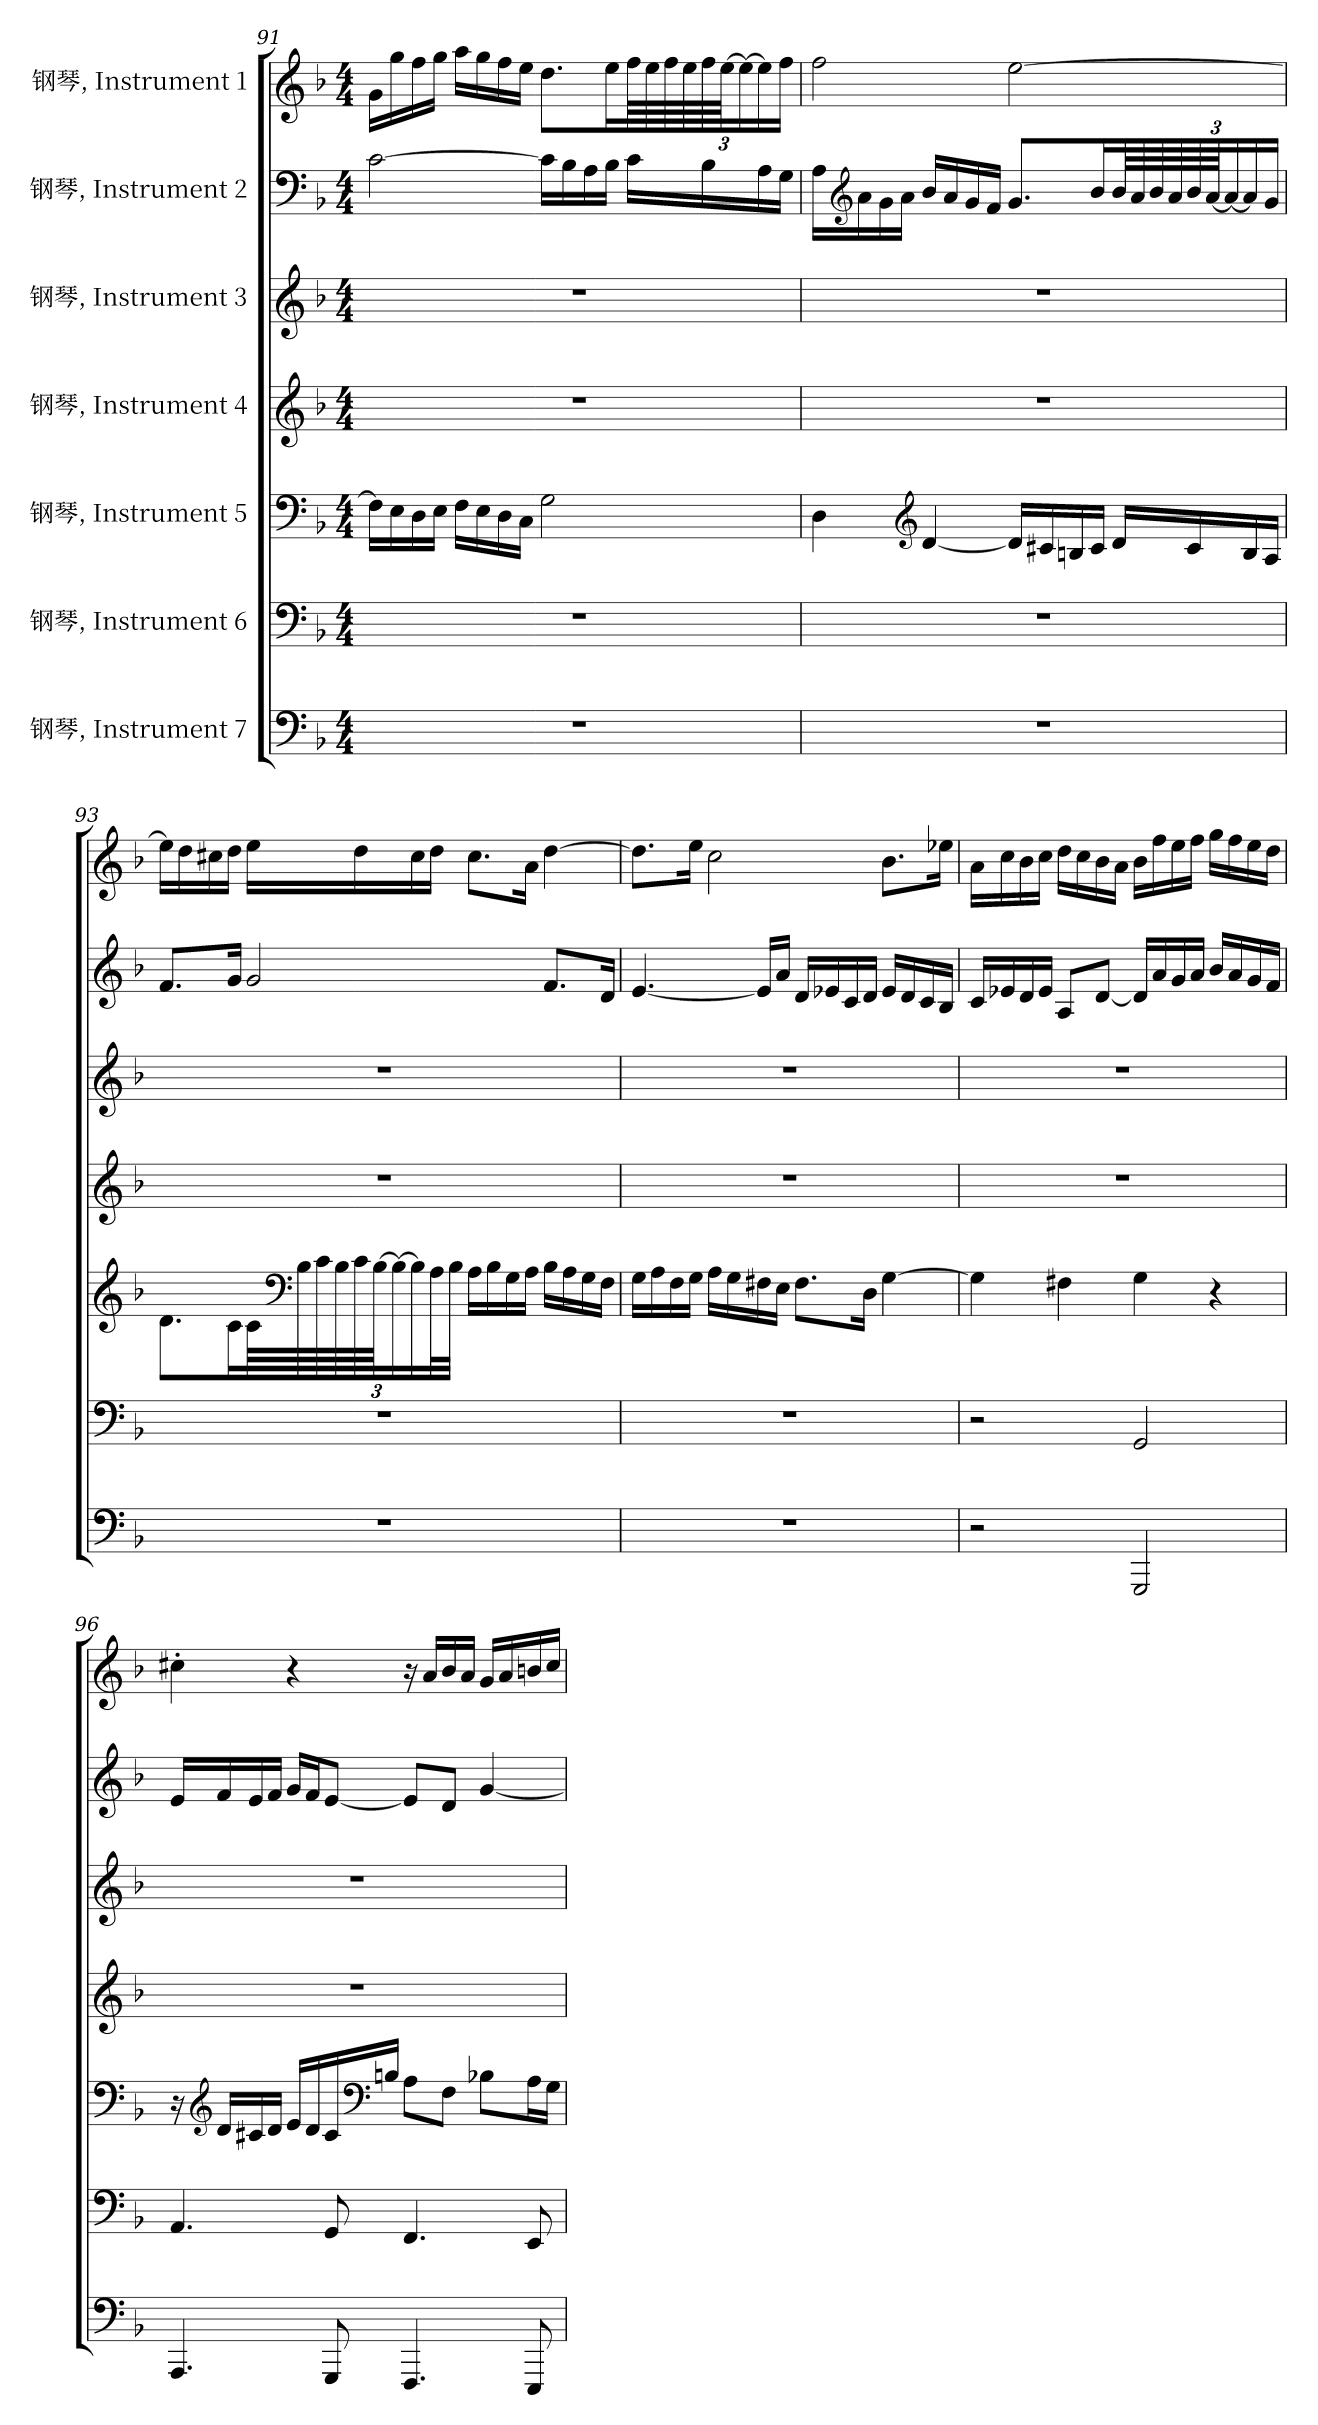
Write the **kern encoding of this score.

**kern	**kern	**kern	**kern	**kern	**kern	**kern
*part7	*part6	*part5	*part4	*part3	*part2	*part1
*staff7	*staff6	*staff5	*staff4	*staff3	*staff2	*staff1
*I"钢琴, Instrument 7	*I"钢琴, Instrument 6	*I"钢琴, Instrument 5	*I"钢琴, Instrument 4	*I"钢琴, Instrument 3	*I"钢琴, Instrument 2	*I"钢琴, Instrument 1
!!LO:PB:g=z
*clefF4	*clefF4	*clefF4	*clefG2	*clefG2	*clefF4	*clefG2
*k[b-]	*k[b-]	*k[b-]	*k[b-]	*k[b-]	*k[b-]	*k[b-]
*M4/4	*M4/4	*M4/4	*M4/4	*M4/4	*M4/4	*M4/4
=91	=91	=91	=91	=91	=91	=91
1r	1r	16F\LL]	1r	1r	[2c\	16g\LL
.	.	16E\	.	.	.	16gg\
.	.	16D\	.	.	.	16ff\
.	.	16E\JJ	.	.	.	16gg\JJ
.	.	16F\LL	.	.	.	16aa\LL
.	.	16E\	.	.	.	16gg\
.	.	16D\	.	.	.	16ff\
.	.	16C\JJ	.	.	.	16ee\JJ
.	.	2G\	.	.	16c\LL]	8.dd\L
.	.	.	.	.	16B-\	.
.	.	.	.	.	16A\	.
.	.	.	.	.	16B-\JJ	16ee\L
.	.	.	.	.	16c\LL	64ff\LL
.	.	.	.	.	.	64ee\
.	.	.	.	.	.	64ff\
.	.	.	.	.	.	64ee\
*	*	*	*	*	*	*Xbrackettup
.	.	.	.	.	16B-\	96ff\
.	.	.	.	.	.	[96ee\JJ
.	.	.	.	.	.	24ee\_
.	.	.	.	.	16A\	16ee\]
.	.	.	.	.	16G\JJ	16ff\JJ
!!LO:PB:g=z
=92	=92	=92	=92	=92	=92	=92
1r	1r	4D\	1r	1r	16A\LL	2ff\
*	*	*	*	*	*clefG2	*
.	.	.	.	.	16a\	.
.	.	.	.	.	16g\	.
.	.	.	.	.	16a\JJ	.
*	*	*clefG2	*	*	*	*
.	.	[4d/	.	.	16b-/LL	.
.	.	.	.	.	16a/	.
.	.	.	.	.	16g/	.
.	.	.	.	.	16f/JJ	.
.	.	16d/LL]	.	.	8.g/L	[2ee\
.	.	16c#X/	.	.	.	.
.	.	16Bn/	.	.	.	.
.	.	16c#/JJ	.	.	16b-/L	.
.	.	16d/LL	.	.	64b-/LL	.
.	.	.	.	.	64a/	.
.	.	.	.	.	64b-/	.
.	.	.	.	.	64a/	.
*	*	*	*	*	*Xbrackettup	*
.	.	16c#/	.	.	96b-/	.
.	.	.	.	.	[96a/JJ	.
.	.	.	.	.	24a/_	.
.	.	16B/	.	.	16a/]	.
.	.	16A/JJ	.	.	16g/JJ	.
!!LO:PB:g=z
=93	=93	=93	=93	=93	=93	=93
1r	1r	8.d\L	1r	1r	8.f/L	16ee\LL]
.	.	.	.	.	.	16dd\
.	.	.	.	.	.	16cc#X\
.	.	16c\L	.	.	16g/Jk	16dd\JJ
.	.	64c\LL	.	.	2g/	16ee\LL
*	*	*clefF4	*	*	*	*
.	.	64B-\	.	.	.	.
.	.	64c\	.	.	.	.
.	.	64B-\	.	.	.	.
*	*	*Xbrackettup	*	*	*	*
.	.	96c\	.	.	.	16dd\
.	.	[96B-\JJ	.	.	.	.
.	.	24B-\_	.	.	.	.
.	.	16B-\]	.	.	.	16cc#\
.	.	32A\L	.	.	.	16dd\JJ
.	.	32B-\JJJ	.	.	.	.
.	.	16A\LL	.	.	.	8.cc#\L
.	.	16B-\	.	.	.	.
.	.	16G\	.	.	.	.
.	.	16A\JJ	.	.	.	16a\Jk
.	.	16B-\LL	.	.	8.f/L	[4dd\
.	.	16A\	.	.	.	.
.	.	16G\	.	.	.	.
.	.	16F\JJ	.	.	16d/Jk	.
=94	=94	=94	=94	=94	=94	=94
1r	1r	16G\LL	1r	1r	[4.e/	8.dd\L]
.	.	16A\	.	.	.	.
.	.	16F\	.	.	.	.
.	.	16G\JJ	.	.	.	16ee\Jk
.	.	16A\LL	.	.	.	2cc\
.	.	16G\	.	.	.	.
.	.	16F#X\	.	.	16e/LL]	.
.	.	16E\JJ	.	.	16a/JJ	.
.	.	8.F#\L	.	.	16d/LL	.
.	.	.	.	.	16e-X/	.
.	.	.	.	.	16c/	.
.	.	16D\Jk	.	.	16d/JJ	.
.	.	[4G\	.	.	16e-/LL	8.b-\L
.	.	.	.	.	16d/	.
.	.	.	.	.	16c/	.
.	.	.	.	.	16B-/JJ	16ee-X\Jk
!!LO:PB:g=z
=95	=95	=95	=95	=95	=95	=95
2r	2r	4G\]	1r	1r	16c/LL	16a\LL
.	.	.	.	.	16e-X/	16cc\
.	.	.	.	.	16d/	16b-\
.	.	.	.	.	16e-/JJ	16cc\JJ
.	.	4F#X\	.	.	8A/L	16dd\LL
.	.	.	.	.	.	16cc\
.	.	.	.	.	[8d/J	16b-\
.	.	.	.	.	.	16a\JJ
2GGG/	2GG/	4G\	.	.	16d/LL]	16b-\LL
.	.	.	.	.	16a/	16ff\
.	.	.	.	.	16g/	16ee\
.	.	.	.	.	16a/JJ	16ff\JJ
.	.	4r	.	.	16b-/LL	16gg\LL
.	.	.	.	.	16a/	16ff\
.	.	.	.	.	16g/	16ee\
.	.	.	.	.	16f/JJ	16dd\JJ
=96	=96	=96	=96	=96	=96	=96
4.AAA/	4.AA/	16r	1r	1r	16e/LL	4cc#X'\
*	*	*clefG2	*	*	*	*
.	.	16d/LL	.	.	16f/	.
.	.	16c#X/	.	.	16e/	.
.	.	16d/JJ	.	.	16f/JJ	.
.	.	16e/LL	.	.	16g/LL	4r
.	.	16d/	.	.	16f/J	.
8GGG/	8GG/	16c#/	.	.	[8e/J	.
*	*	*clefF4	*	*	*	*
.	.	16Bn/JJ	.	.	.	.
4.FFF/	4.FF/	8A\L	.	.	8e/L]	16r
.	.	.	.	.	.	16a/LL
.	.	8F\J	.	.	8d/J	16b-/
.	.	.	.	.	.	16a/JJ
.	.	8B-X\L	.	.	[4g/	16g/LL
.	.	.	.	.	.	16a/
8EEE/	8EE/	16A\L	.	.	.	16bn/
.	.	16G\JJ	.	.	.	16cc#/JJ
=	=	=	=	=	=	=
*-	*-	*-	*-	*-	*-	*-
